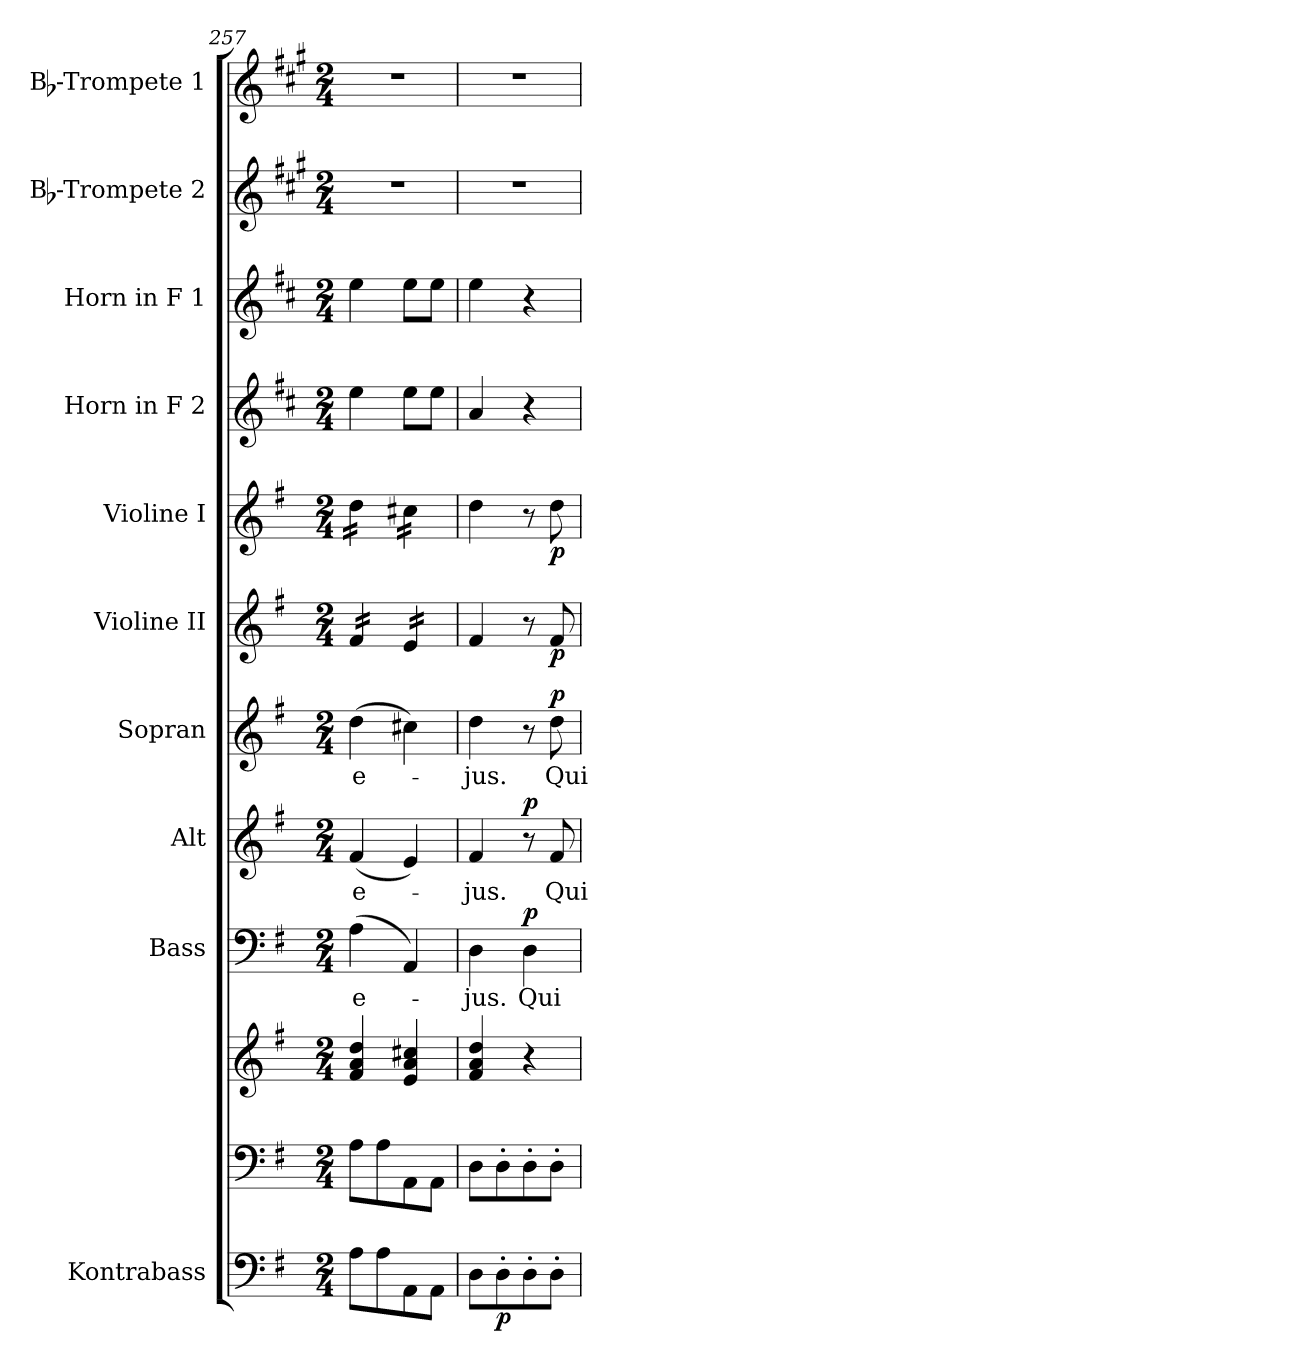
**kern	**dynam	**kern	**kern	**kern	**text	**dynam	**kern	**text	**dynam	**kern	**text	**dynam	**kern	**dynam	**kern	**dynam	**kern	**kern	**kern	**kern
*part11	*part11	*part10	*part10	*part9	*part9	*part9	*part8	*part8	*part8	*part7	*part7	*part7	*part6	*part6	*part5	*part5	*part4	*part3	*part2	*part1
*staff12	*staff12	*staff11	*staff10	*staff9	*staff9	*staff9	*staff8	*staff8	*staff8	*staff7	*staff7	*staff7	*staff6	*staff6	*staff5	*staff5	*staff4	*staff3	*staff2	*staff1
*I"Kontrabass	*	*	*	*I"Bass	*	*	*I"Alt	*	*	*I"Sopran	*	*	*I"Violine II	*	*I"Violine I	*	*I"Horn in F 2	*I"Horn in F 1	*I"Bb-Trompete 2	*I"Bb-Trompete 1
*I'Kb.	*	*	*	*I'B.	*	*	*I'A.	*	*	*I'S.	*	*	*I'Vl. II	*	*I'Vl. I	*	*	*	*I'Bb Trp. 2	*I'Bb Trp. 1
*clefF4	*	*clefF4	*clefG2	*clefF4	*	*	*clefG2	*	*	*clefG2	*	*	*clefG2	*	*clefG2	*	*clefG2	*clefG2	*clefG2	*clefG2
*ITrd7c12	*	*	*	*	*	*	*	*	*	*	*	*	*	*	*	*	*ITrd4c7	*ITrd4c7	*ITrd1c2	*ITrd1c2
*k[f#]	*	*k[f#]	*k[f#]	*k[f#]	*	*	*k[f#]	*	*	*k[f#]	*	*	*k[f#]	*	*k[f#]	*	*k[f#]	*k[f#]	*k[f#]	*k[f#]
*G:	*	*G:	*G:	*G:	*	*	*G:	*	*	*G:	*	*	*G:	*	*G:	*	*G:	*G:	*G:	*G:
*M2/4	*	*M2/4	*M2/4	*M2/4	*	*	*M2/4	*	*	*M2/4	*	*	*M2/4	*	*M2/4	*	*M2/4	*M2/4	*M2/4	*M2/4
=257	=257	=257	=257	=257	=257	=257	=257	=257	=257	=257	=257	=257	=257	=257	=257	=257	=257	=257	=257	=257
!	!	!	!	!	!LO:LY:b	!	!	!LO:LY:b	!	!	!LO:LY:b	!	!	!	!	!	!	!	!	!
*	*	*	*	*	*	*	*	*	*	*	*	*	*tremolo	*	*	*	*	*	*	*
*	*	*	*	*	*	*	*	*	*	*	*	*	*	*	*tremolo	*	*	*	*	*
8AA\L	.	8A\L	4f#/ 4a/ 4dd/	(>4A\	e-	.	(<4f#/	e-	.	(>4dd\	e-	.	16f#/LL	.	16dd\LL	.	4a\	4a\	2r	2r
.	.	.	.	.	.	.	.	.	.	.	.	.	16f#/	.	16dd\	.	.	.	.	.
8AA\	.	8A\	.	.	.	.	.	.	.	.	.	.	16f#/	.	16dd\	.	.	.	.	.
.	.	.	.	.	.	.	.	.	.	.	.	.	16f#/JJ	.	16dd\JJ	.	.	.	.	.
8AAA\	.	8AA\	4e/ 4a/ 4cc#X/	4AA/)	.	.	4e/)	.	.	4cc#X\)	.	.	16e/LL	.	16cc#X\LL	.	8a\L	8a\L	.	.
.	.	.	.	.	.	.	.	.	.	.	.	.	16e/	.	16cc#X\	.	.	.	.	.
8AAA\J	.	8AA\J	.	.	.	.	.	.	.	.	.	.	16e/	.	16cc#X\	.	8a\J	8a\J	.	.
.	.	.	.	.	.	.	.	.	.	.	.	.	16e/JJ	.	16cc#X\JJ	.	.	.	.	.
*	*	*	*	*	*	*	*	*	*	*	*	*	*	*	*Xtremolo	*	*	*	*	*
*	*	*	*	*	*	*	*	*	*	*	*	*	*Xtremolo	*	*	*	*	*	*	*
=258	=258	=258	=258	=258	=258	=258	=258	=258	=258	=258	=258	=258	=258	=258	=258	=258	=258	=258	=258	=258
!	!	!	!	!	!LO:LY:b	!	!	!LO:LY:b	!	!	!LO:LY:b	!	!	!	!	!	!	!	!	!
8DD\L	.	8D\L	4f#/ 4a/ 4dd/	4D\	-jus.	.	4f#/	-jus.	.	4dd\	-jus.	.	4f#/	.	4dd\	.	4d/	4a\	2r	2r
!	!LO:DY:b	!	!	!	!	!	!	!	!	!	!	!	!	!	!	!	!	!	!	!
8DD'>\	p	8D'>\	.	.	.	.	.	.	.	.	.	.	.	.	.	.	.	.	.	.
!	!	!	!	!	!LO:LY:b	!LO:DY:a	!	!	!LO:DY:a	!	!	!	!	!	!	!	!	!	!	!
8DD'>\	.	8D'>\	4r	4D\	Qui	p	8r	.	p	8r	.	.	8r	.	8r	.	4r	4r	.	.
!	!	!	!	!	!	!	!	!LO:LY:b	!	!	!LO:LY:b	!LO:DY:a	!	!LO:DY:b	!	!LO:DY:b	!	!	!	!
8DD'>\J	.	8D'>\J	.	.	.	.	8f#/	Qui	.	8dd\	Qui	p	8f#/	p	8dd\	p	.	.	.	.
=	=	=	=	=	=	=	=	=	=	=	=	=	=	=	=	=	=	=	=	=
*-	*-	*-	*-	*-	*-	*-	*-	*-	*-	*-	*-	*-	*-	*-	*-	*-	*-	*-	*-	*-
